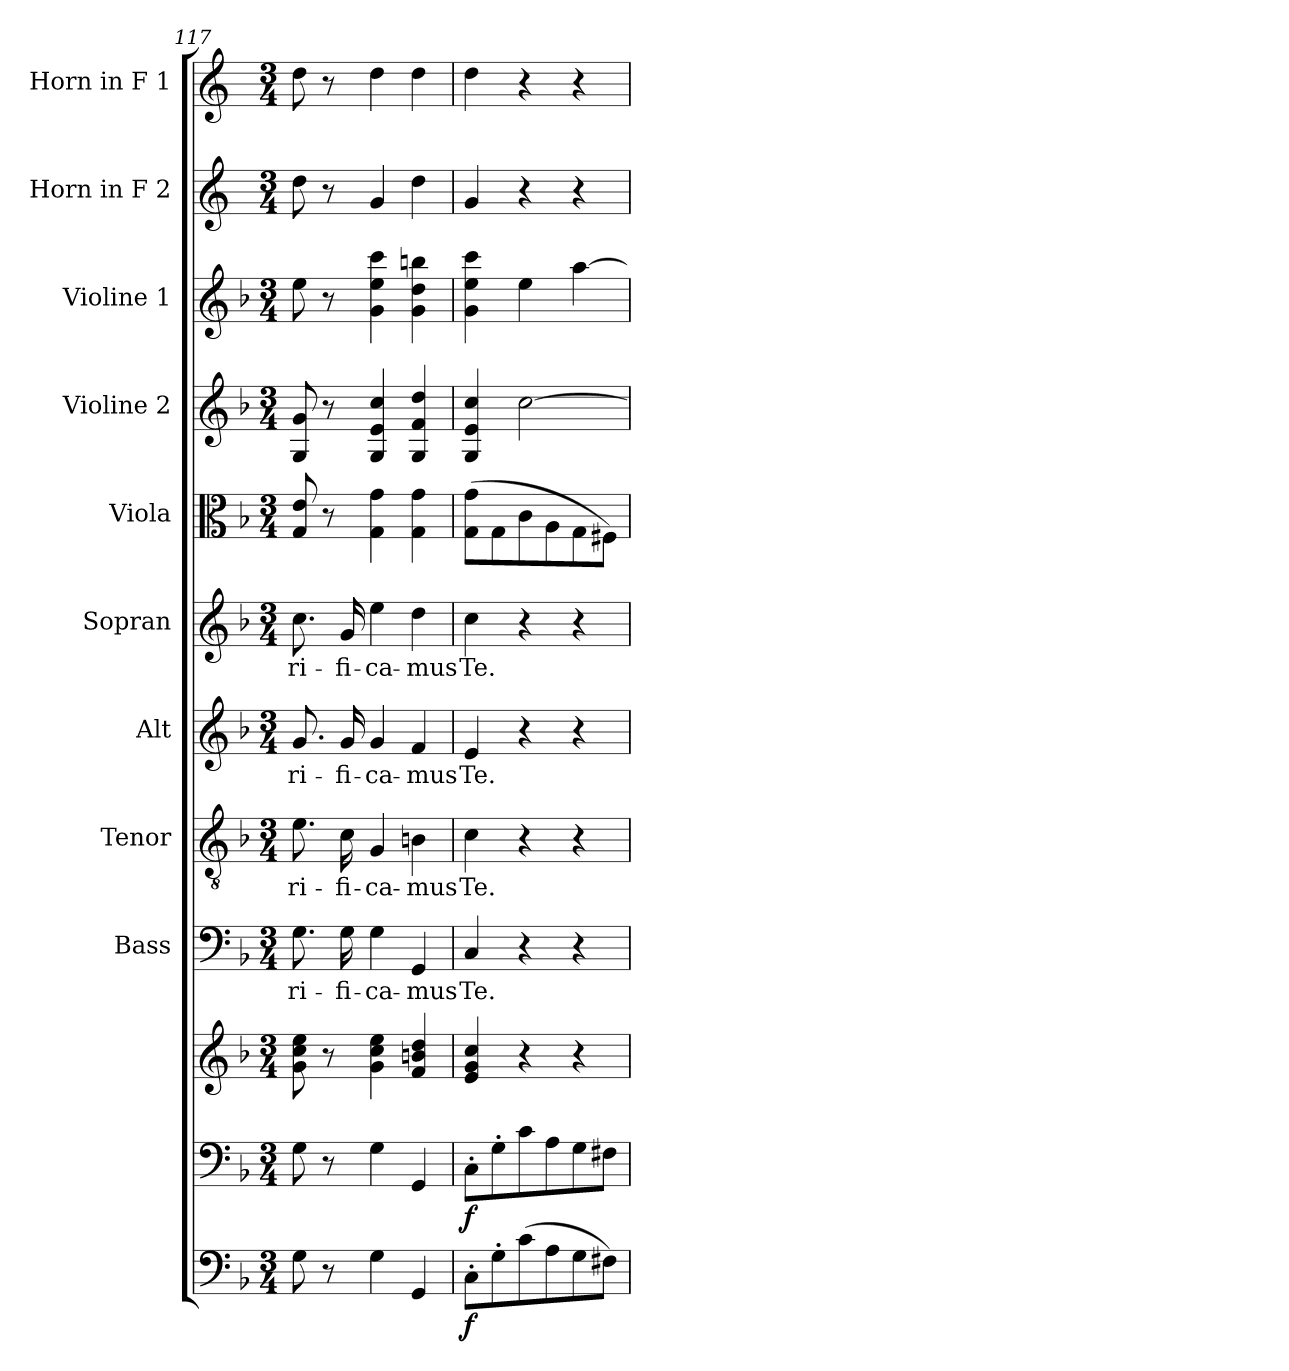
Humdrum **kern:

**kern	**dynam	**kern	**kern	**dynam	**kern	**text	**kern	**text	**kern	**text	**kern	**text	**kern	**kern	**kern	**kern	**kern
*part11	*part11	*part10	*part10	*part10	*part9	*part9	*part8	*part8	*part7	*part7	*part6	*part6	*part5	*part4	*part3	*part2	*part1
*staff12	*staff12	*staff11	*staff10	*staff10/11	*staff9	*staff9	*staff8	*staff8	*staff7	*staff7	*staff6	*staff6	*staff5	*staff4	*staff3	*staff2	*staff1
*	*	*	*	*	*I"Bass	*	*I"Tenor	*	*I"Alt	*	*I"Sopran	*	*I"Viola	*I"Violine 2	*I"Violine 1	*I"Horn in F 2	*I"Horn in F 1
*	*	*	*	*	*I'B.	*	*I'T.	*	*I'A.	*	*I'S.	*	*I'Vla.	*I'Vl. 2	*I'Vl. 1	*	*
!!LO:PB:g=z
*clefF4	*	*clefF4	*clefG2	*	*clefF4	*	*clefGv2	*	*clefG2	*	*clefG2	*	*clefC3	*clefG2	*clefG2	*clefG2	*clefG2
*ITrd7c12	*	*	*	*	*	*	*	*	*	*	*	*	*	*	*	*ITrd4c7	*ITrd4c7
*k[b-]	*	*k[b-]	*k[b-]	*	*k[b-]	*	*k[b-]	*	*k[b-]	*	*k[b-]	*	*k[b-]	*k[b-]	*k[b-]	*k[b-]	*k[b-]
*F:	*	*F:	*F:	*	*F:	*	*F:	*	*F:	*	*F:	*	*F:	*F:	*F:	*F:	*F:
*M3/4	*	*M3/4	*M3/4	*	*M3/4	*	*M3/4	*	*M3/4	*	*M3/4	*	*M3/4	*M3/4	*M3/4	*M3/4	*M3/4
=117	=117	=117	=117	=117	=117	=117	=117	=117	=117	=117	=117	=117	=117	=117	=117	=117	=117
!	!	!	!	!	!	!LO:LY:b	!	!LO:LY:b	!	!LO:LY:b	!	!LO:LY:b	!	!	!	!	!
8GG\	.	8G\	8g\ 8cc\ 8ee\	.	8.G\	-ri-	8.e\	-ri-	8.g/	-ri-	8.cc\	-ri-	8G/ 8e/	8G/ 8g/	8ee\	8g\	8g\
8r	.	8r	8r	.	.	.	.	.	.	.	.	.	8r	8r	8r	8r	8r
!	!	!	!	!	!	!LO:LY:b	!	!LO:LY:b	!	!LO:LY:b	!	!LO:LY:b	!	!	!	!	!
.	.	.	.	.	16G\	-fi-	16c\	-fi-	16g/	-fi-	16g/	-fi-	.	.	.	.	.
!	!	!	!	!	!	!LO:LY:b	!	!LO:LY:b	!	!LO:LY:b	!	!LO:LY:b	!	!	!	!	!
4GG\	.	4G\	4g\ 4cc\ 4ee\	.	4G\	-ca-	4G/	-ca-	4g/	-ca-	4ee\	-ca-	4G\ 4g\	4G/ 4e/ 4cc/	4g\ 4ee\ 4ccc\	4c/	4g\
!	!	!	!	!	!	!LO:LY:b	!	!LO:LY:b	!	!LO:LY:b	!	!LO:LY:b	!	!	!	!	!
4GGG/	.	4GG/	4f/ 4bn/ 4dd/	.	4GG/	-mus	4Bn\	-mus	4f/	-mus	4dd\	-mus	4G\ 4g\	4G/ 4f/ 4dd/	4g\ 4dd\ 4bbn\	4g\	4g\
=118	=118	=118	=118	=118	=118	=118	=118	=118	=118	=118	=118	=118	=118	=118	=118	=118	=118
!	!LO:DY:b	!	!	!LO:DY:b=2	!	!LO:LY:b	!	!LO:LY:b	!	!LO:LY:b	!	!LO:LY:b	!	!	!	!	!
8CC'>\L	f	8C'>\L	4e/ 4g/ 4cc/	f	4C/	Te.	4c\	Te.	4e/	Te.	4cc\	Te.	(>8G\ 8g\L	4G/ 4e/ 4cc/	4g\ 4ee\ 4ccc\	4c/	4g\
8GG'>\	.	8G'>\	.	.	.	.	.	.	.	.	.	.	8G\	.	.	.	.
(>8C\	.	8c\	4r	.	4r	.	4r	.	4r	.	4r	.	8c\	[2cc\	4ee\	4r	4r
8AA\	.	8A\	.	.	.	.	.	.	.	.	.	.	8A\	.	.	.	.
8GG\	.	8G\	4r	.	4r	.	4r	.	4r	.	4r	.	8G\	.	[4aa\	4r	4r
8FF#X\J)	.	8F#X\J	.	.	.	.	.	.	.	.	.	.	8F#X\J)	.	.	.	.
=	=	=	=	=	=	=	=	=	=	=	=	=	=	=	=	=	=
*-	*-	*-	*-	*-	*-	*-	*-	*-	*-	*-	*-	*-	*-	*-	*-	*-	*-
